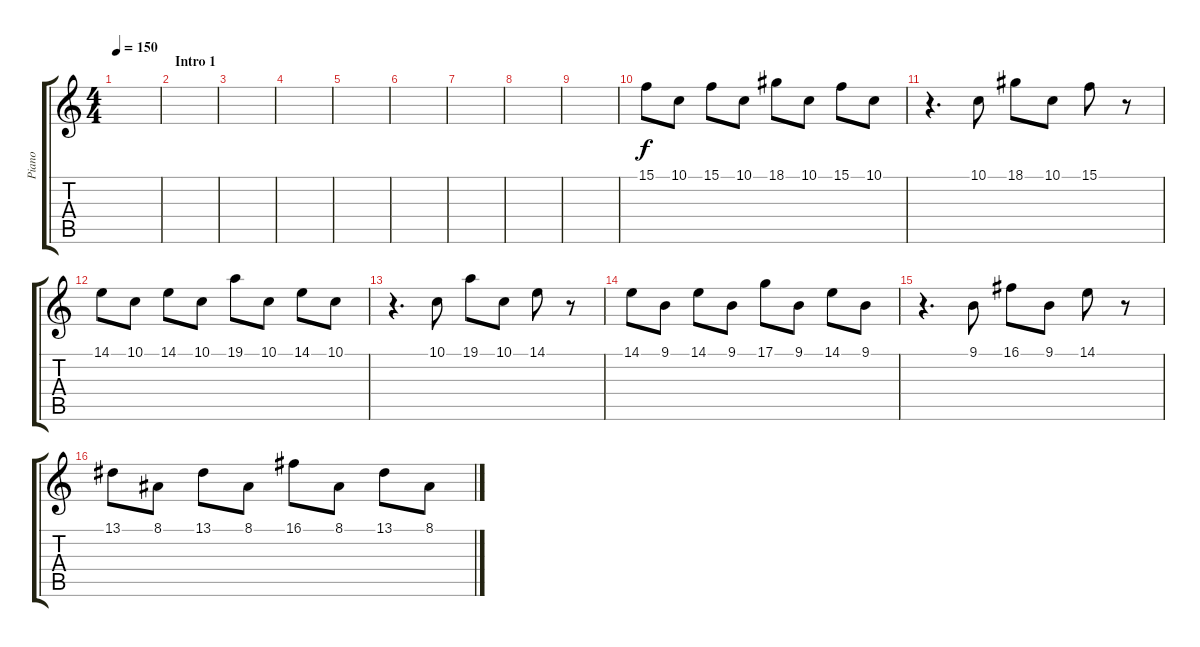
\track ("Piano" "Piano") {instrument acousticgrandpiano}
\staff {score tabs}
\tuning (D4 A3 F3 C3 G2 D2) {hide}
\ts (4 4)
\tempo 150
\clef g2
\ks c
|
\section ("" "Intro 1")
|
|
|
|
|
|
|
|
15.1.8 10.1.8 15.1.8 10.1.8 18.1.8 10.1.8 15.1.8 10.1.8 |
r.4{d} 10.1.8 18.1.8 10.1.8 15.1.8 r.8 |
14.1.8 10.1.8 14.1.8 10.1.8 19.1.8 10.1.8 14.1.8 10.1.8 |
r.4{d} 10.1.8 19.1.8 10.1.8 14.1.8 r.8 |
14.1.8 9.1.8 14.1.8 9.1.8 17.1.8 9.1.8 14.1.8 9.1.8 |
r.4{d} 9.1.8 16.1.8 9.1.8 14.1.8 r.8 |
13.1.8 8.1.8 13.1.8 8.1.8 16.1.8 8.1.8 13.1.8 8.1.8
